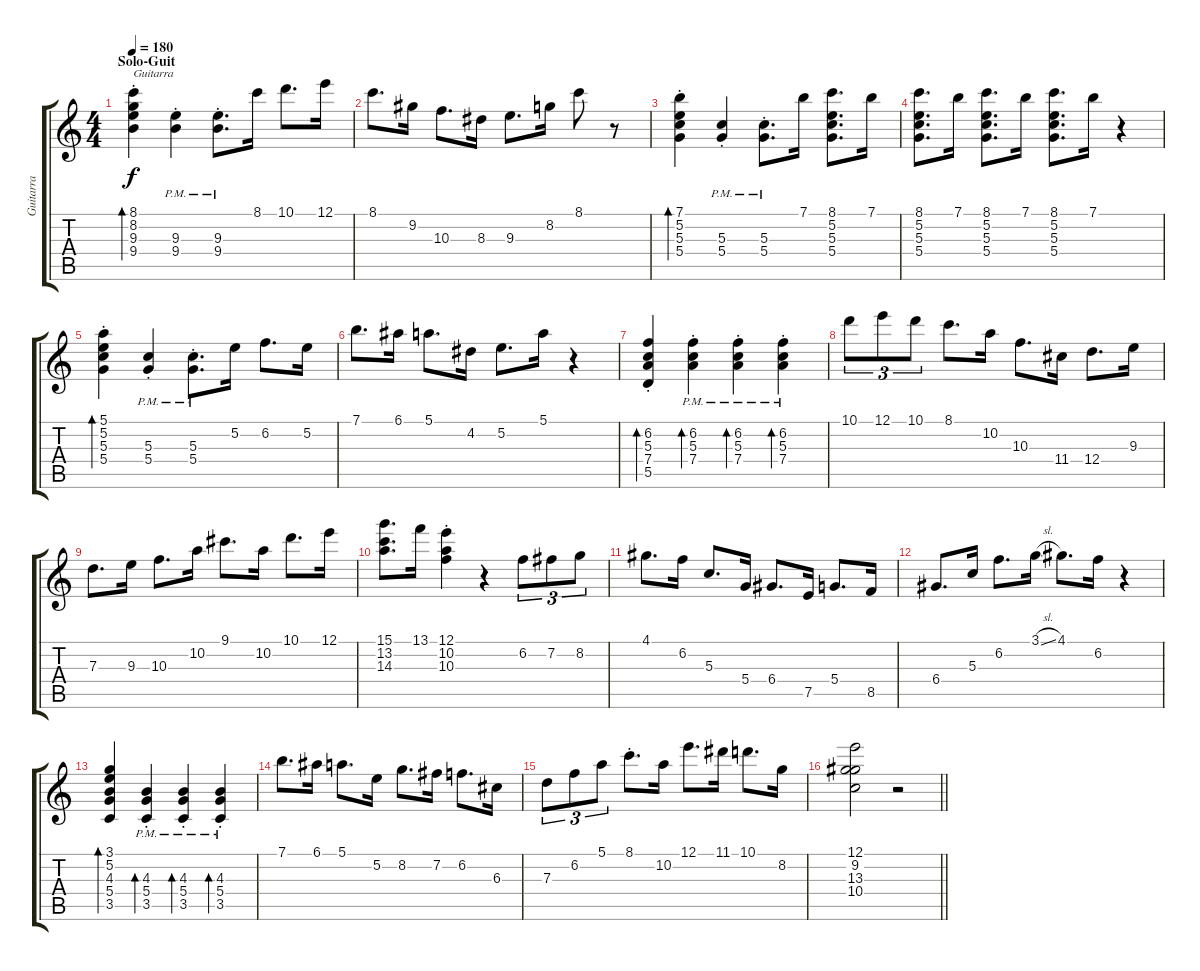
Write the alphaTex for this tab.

\track ("Guitarra" "Guitarra") {instrument electricguitarjazz}
\staff {score tabs}
\tuning (E4 B3 G3 D3 A2 E2) {hide}
\ts (4 4)
\section ("" "Solo-Guit")
\tempo 180
\clef g2
\ks c
(8.1{st} 8.2{st} 9.3{st} 9.4{st}).4{bd 60 txt "Guitarra" dy f} (9.3{pm st} 9.4{pm st}).4 (9.3{pm st} 9.4{pm st}).8{d} 8.1.16 10.1.8{d} 12.1.16 |
8.1.8{d} 9.2.16 10.3.8{d} 8.3.16 9.3.8{d} 8.2.16 8.1.8 r.8 |
(7.1{st} 5.2{st} 5.3{st} 5.4{st}).4{bd 60} (5.3{pm st} 5.4{pm st}).4 (5.3{pm st} 5.4{pm st}).8{d} 7.1.16 (8.1 5.2 5.3 5.4).8{d} 7.1.16 |
(8.1 5.2 5.3 5.4).8{d} 7.1.16 (8.1 5.2 5.3 5.4).8{d} 7.1.16 (8.1 5.2 5.3 5.4).8{d} 7.1.16 r.4 |
(5.1{st} 5.2{st} 5.3{st} 5.4{st}).4{bd 60} (5.3{pm st} 5.4{pm st}).4 (5.3{pm st} 5.4{pm st}).8{d} 5.2.16 6.2.8{d} 5.2.16 |
7.1.8{d} 6.1.16 5.1.8{d} 4.2.16 5.2.8{d} 5.1.16 r.4 |
(6.2{st} 5.3{st} 7.4{st} 5.5{st}).4{bd 60} (6.2{pm st} 5.3{pm st} 7.4{pm st}).4{bd 60} (6.2{pm st} 5.3{pm st} 7.4{pm st}).4{bd 60} (6.2{pm st} 5.3{pm st} 7.4{pm st}).4{bd 60} |
10.1.8{tu (3 2)} 12.1.8{tu (3 2)} 10.1.8{tu (3 2)} 8.1.8{d} 10.2.16 10.3.8{d} 11.4.16 12.4.8{d} 9.3.16 |
7.3.8{d} 9.3.16 10.3.8{d} 10.2.16 9.1.8{d} 10.2.16 10.1.8{d} 12.1.16 |
(15.1 13.2 14.3).8{d} 13.1.16 (12.1{st} 10.2{st} 10.3{st}).4 r.4 6.2.8{tu (3 2)} 7.2.8{tu (3 2)} 8.2.8{tu (3 2)} |
4.1.8{d} 6.2.16 5.3.8{d} 5.4.16 6.4.8{d} 7.5.16 5.4.8{d} 8.5.16 |
6.4.8{d} 5.3.16 6.2.8{d} 3.1{sl}.16 4.1.8{d} 6.2.16 r.4 |
(3.1 5.2 4.3 5.4 3.5).4{bd 60} (4.3{pm st} 5.4{pm st} 3.5{pm st}).4{bd 60} (4.3{pm st} 5.4{pm st} 3.5{pm st}).4{bd 60} (4.3{pm st} 5.4{pm st} 3.5{pm st}).4{bd 60} |
7.1.8{d} 6.1.16 5.1.8{d} 5.2.16 8.2.8{d} 7.2.16 6.2.8{d} 6.3.16 |
7.3.8{tu (3 2)} 6.2.8{tu (3 2)} 5.1.8{tu (3 2)} 8.1{st}.8{d} 10.2.16 12.1.8{d} 11.1.16 10.1.8{d} 8.2.16 |
\barLineRight lightlight
(12.1 9.2 13.3 10.4).2 r.2
